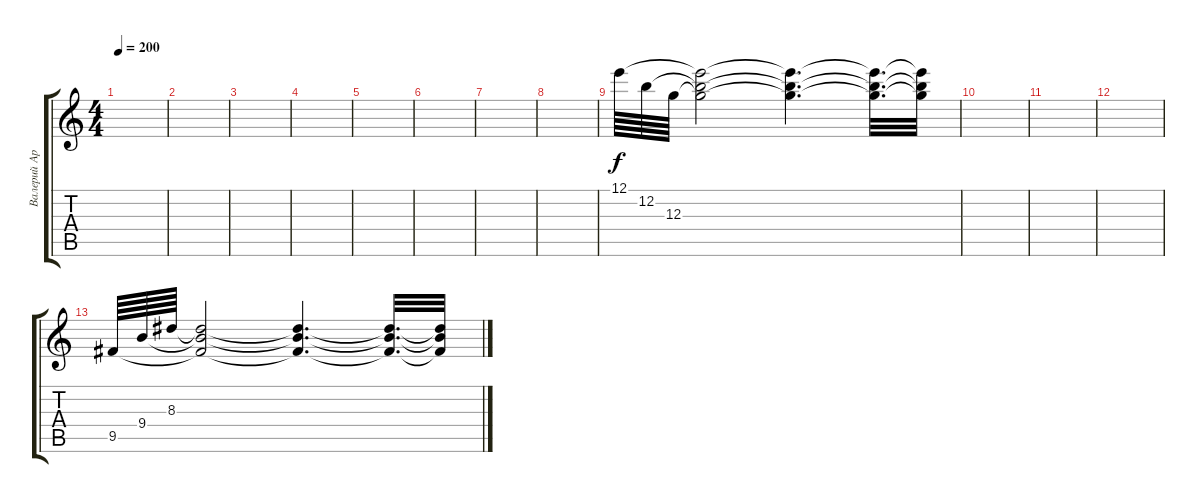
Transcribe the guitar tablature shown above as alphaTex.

\track ("Валерий Аркадин (запись)" "Валерий Ар") {instrument distortionguitar}
\staff {score tabs}
\tuning (E4 B3 G3 D3 A2 E2) {hide}
\ts (4 4)
\tempo 200
\clef g2
\ks c
|
|
|
|
|
|
|
|
12.1.64{volume 8 instrument electricguitarjazz} 12.2.64 12.3.64 (12.1{t} 12.2{t} 12.3{t}).2 (12.1{t} 12.2{t} 12.3{t}).4{d} (12.1{t} 12.2{t} 12.3{t}).32{d} (12.1{t} 12.2{t} 12.3{t}).32 |
|
|
|
9.5.64 9.4.64 8.3.64 (8.3{t} 9.4{t} 9.5{t}).2 (8.3{t} 9.4{t} 9.5{t}).4{d} (8.3{t} 9.4{t} 9.5{t}).32{d} (8.3{t} 9.4{t} 9.5{t}).32
